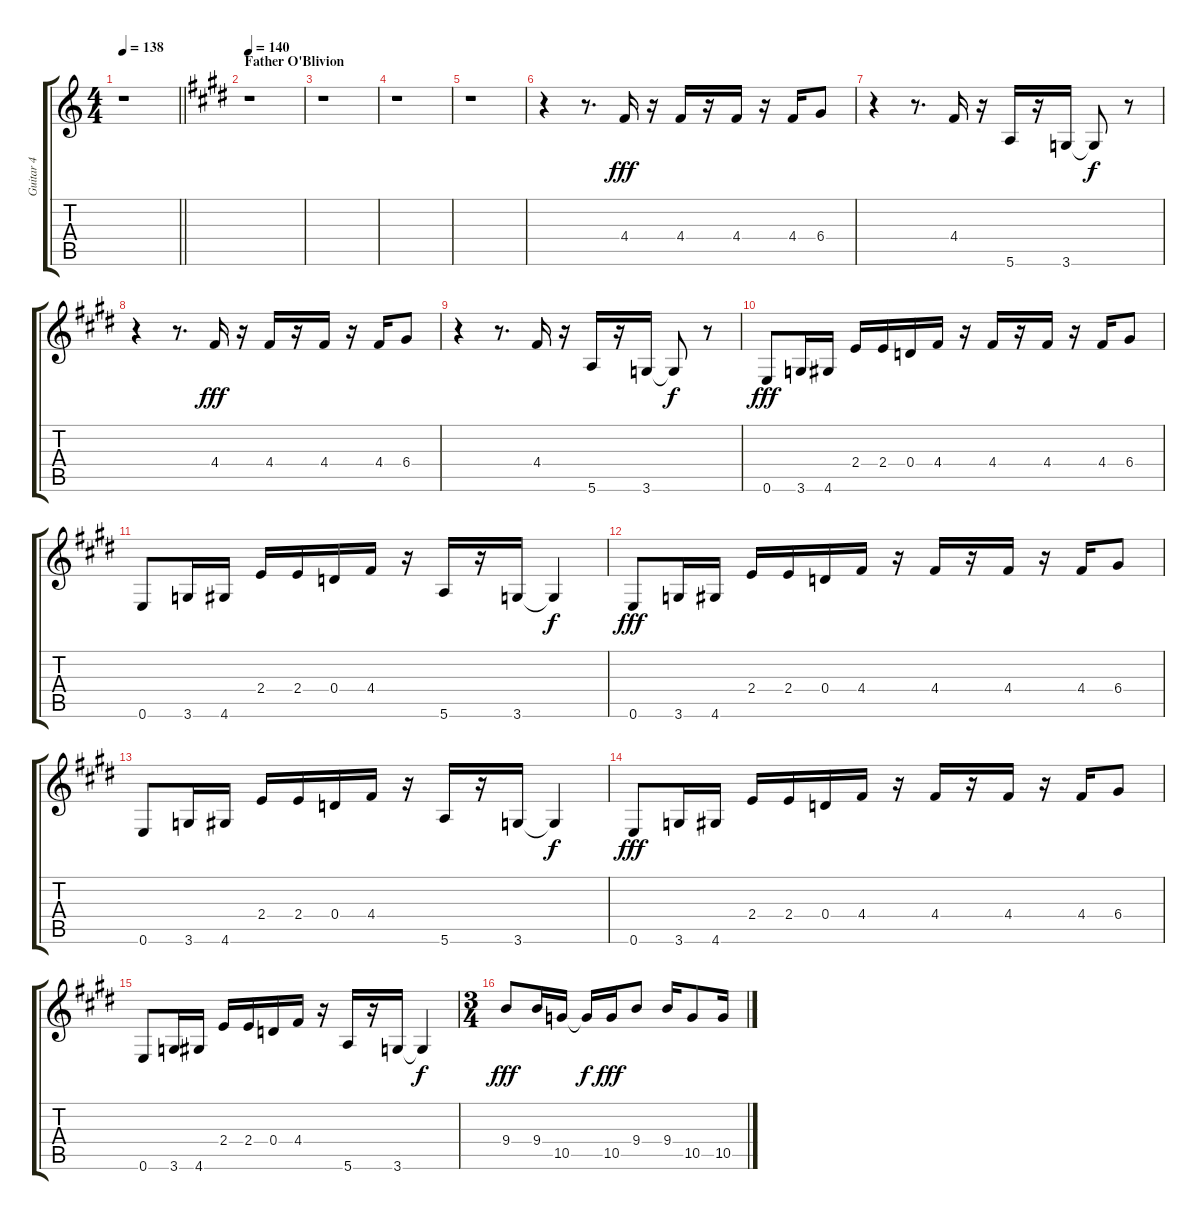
\track ("Guitar 4" "Guitar 4") {instrument distortionguitar}
\staff {score tabs}
\tuning (E4 B3 G3 D3 A2 E2) {hide}
\ts (4 4)
\tempo 138
\clef g2
\barLineRight lightlight
\ks c
r.1{dy f} |
\section ("" "Father O'Blivion")
\tempo 140
\ks e
r.1{instrument electricguitarclean} |
r.1 |
r.1 |
r.1 |
r.4 r.8{d} 4.4.16{dy fff} r.16 4.4.16 r.16 4.4.16 r.16 4.4.16 6.4.8 |
r.4 r.8{d} 4.4.16 r.16 5.6.16 r.16 3.6.16 3.6{t}.8{dy f} r.8 |
r.4 r.8{d} 4.4.16{dy fff} r.16 4.4.16 r.16 4.4.16 r.16 4.4.16 6.4.8 |
r.4 r.8{d} 4.4.16 r.16 5.6.16 r.16 3.6.16 3.6{t}.8{dy f} r.8 |
0.6.8{dy fff} 3.6.16 4.6.16 2.4.16 2.4.16 0.4.16 4.4.16 r.16 4.4.16 r.16 4.4.16 r.16 4.4.16 6.4.8 |
0.6.8 3.6.16 4.6.16 2.4.16 2.4.16 0.4.16 4.4.16 r.16 5.6.16 r.16 3.6.16 3.6{t}.4{dy f} |
0.6.8{dy fff} 3.6.16 4.6.16 2.4.16 2.4.16 0.4.16 4.4.16 r.16 4.4.16 r.16 4.4.16 r.16 4.4.16 6.4.8 |
0.6.8 3.6.16 4.6.16 2.4.16 2.4.16 0.4.16 4.4.16 r.16 5.6.16 r.16 3.6.16 3.6{t}.4{dy f} |
0.6.8{dy fff} 3.6.16 4.6.16 2.4.16 2.4.16 0.4.16 4.4.16 r.16 4.4.16 r.16 4.4.16 r.16 4.4.16 6.4.8 |
0.6.8 3.6.16 4.6.16 2.4.16 2.4.16 0.4.16 4.4.16 r.16 5.6.16 r.16 3.6.16 3.6{t}.4{dy f} |
\ts (3 4)
9.4.8{dy fff} 9.4.16 10.5.16 10.5{t}.16{dy f} 10.5.16{dy fff} 9.4.8 9.4.16 10.5.8 10.5.16
